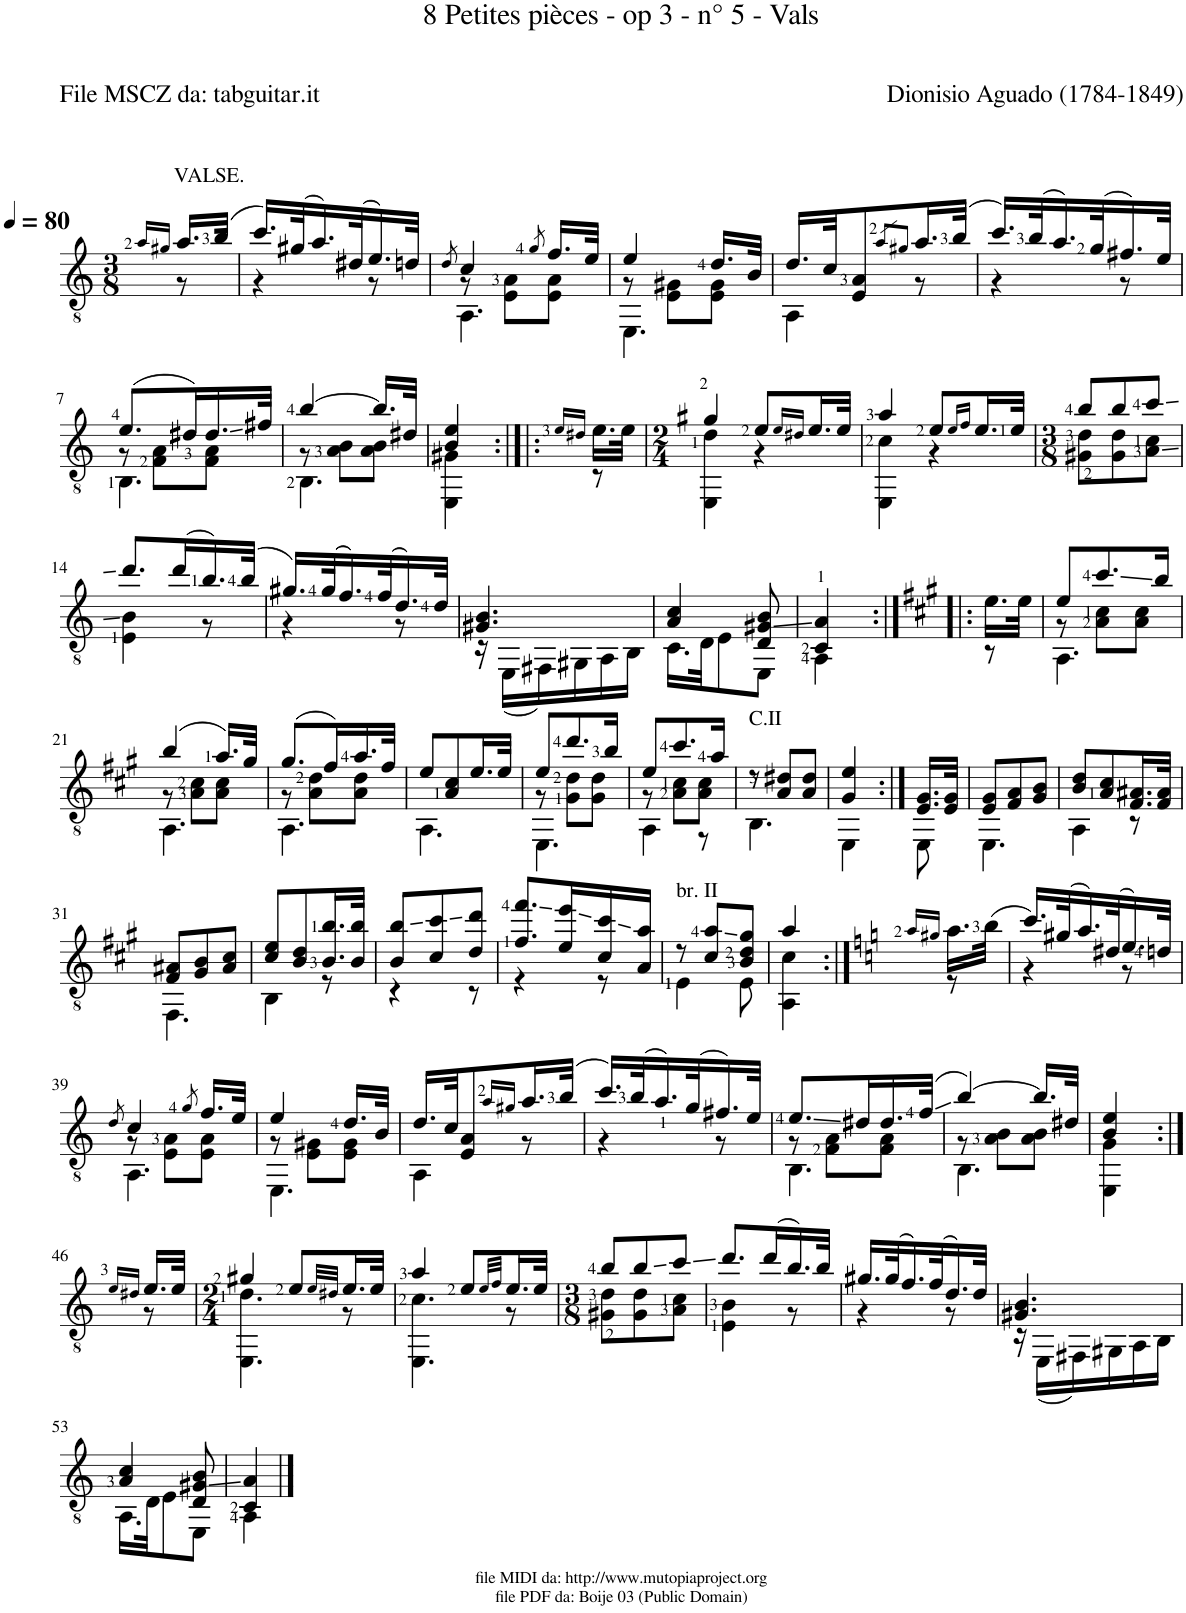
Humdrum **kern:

**kern
*part1
*staff1
*I"Guitar
*I'Guit.
*clefGv2
*k[]
*M3/8
*MM80
=1
16qa/LL
16qg#X/JJ
*^
!LO:TX:a:t=VALSE.	!
16.a/LL	8r
(32b/JJk	.
=2	=2
16.cc/LL)	4r
(32g#X/K	.
16.a/)	.
(32d#X/K	.
16.e/)	8r
32dn/JJk	.
*v	*v
=3
8qd/
*^
*	*^
4c/	8r	4.AA\
.	8E\ 8A\L	.
8qg/	.	.
16.f/LL	8E\ 8A\J	.
32e/JJk	.	.
=4	=4	=4
4e/	8r	4.EE\
.	8E\ 8G#X\L	.
16.d/LL	8E\ 8G#\J	.
32B/JJk	.	.
*	*v	*v
=5	=5
16.d/LL	4AA\
32c/JK	.
8E/ 8A/	.
8qa/L	.
8qg#X/J	.
16.a/L	8r
(32b/JJk	.
=6	=6
16.cc/LL)	4r
(32b/K	.
16.a/)	.
(32g/K	.
16.f#X/)	8r
32e/JJk	.
!!LO:LB:g=z	!!
=7	=7
*	*^
(8.e/L	8r	4.BB\
.	8F\ 8A\L	.
16d#X/L)	.	.
16.d#/	8F\ 8A\J	.
32f#X/JJk	.	.
=8	=8	=8
[4b/	8r	4.BB\
.	8A\ 8B\L	.
16.b/LL]	8A\ 8B\J	.
32d#X/JJk	.	.
*	*v	*v
=9	=9
4B/ 4e/	4EE\ 4G#X\
=10:|!|:	=10:|!|:
16qe/LL	.
16qd#X/JJ	.
16.e\LL	8r
32e\JJk	.
=11	=11
*M2/4	*
4g#X/	4EE\ 4d\
8e/L	4r
16qe/LL	.
16qd#X/JJ	.
16.e/L	.
32e/JJk	.
=12	=12
4a/	4EE\ 4c\
8e/L	4r
16qe/LL	.
16qf/JJ	.
16.e/L	.
32e/JJk	.
=13	=13
*M3/8	*
8b/L	8G#X\ 8d\L
8b/	8G#\ 8d\
8cc/J	8A\ 8c\J
!!LO:LB:g=z	!!
=14	=14
8.dd/L	4E\ 4B\
(16dd/L	.
16.b/)	8r
(32b/JJk	.
=15	=15
16.g#X/LL)	4r
(32g#/K	.
16.f/)	.
(32f/K	.
16.d/)	8r
32d/JJk	.
=16	=16
4.G#X/ 4.B/	16r
.	(16EE\LL
.	16FF#X\)
.	16GG#X\
.	16AA\
.	16BB\JJ
=17	=17
4A/ 4c/	16.C\LL
.	32D\JK
.	8E\
8D/ 8G#X/ 8B/	8EE\J
=18	=18
4C/ 4A/	4AA\
=19:|!|:	=19:|!|:
*k[f#c#g#]	*
16.e\LL	8r
32e\JJk	.
=20	=20
*	*^
8e/L	8r	4.AA\
8.cc#/	8A\ 8c#\L	.
.	8A\ 8c#\J	.
16b/Jk	.	.
!!LO:LB:g=z	!!	!!
=21	=21	=21
(4b/	8r	4.AA\
.	8A\ 8c#\L	.
16.a/LL)	8A\ 8c#\J	.
32g#/JJk	.	.
=22	=22	=22
(8.g#/L	8r	4.AA\
.	8A\ 8d\L	.
16f#/L)	.	.
16.a/	8A\ 8d\J	.
32f#/JJk	.	.
*	*v	*v
=23	=23
8e/L	4.AA\
8A/ 8c#/	.
16.e/L	.
32e/JJk	.
=24	=24
*	*^
8e/L	8r	4.EE\
8.dd/	8G#\ 8d\L	.
.	8G#\ 8d\J	.
16b/Jk	.	.
=25	=25	=25
8e/L	8r	4AA\
8.cc#/	8A\ 8c#\L	.
.	8A\ 8c#\J	8r
16a/Jk	.	.
*	*v	*v
=26	=26
!LO:TX:a:t=C.II	!
8r	4.BB\
8A/ 8d#X/L	.
8A/ 8d#/J	.
=27	=27
4G#/ 4e/	4EE\
=28:|!	=28:|!
16.E/ 16.G#/LL	8EE\
32E/ 32G#/JJk	.
=29	=29
8E/ 8G#/L	4.EE\
8F#/ 8A/	.
8G#/ 8B/J	.
=30	=30
8B/ 8d/L	4AA\
8A/ 8c#/	.
16.F#/ 16.A#X/L	8r
32F#/ 32A#/JJk	.
!!LO:LB:g=z	!!
=31	=31
8F#/ 8A#X/L	4.FF#\
8G#/ 8B/	.
8A#/ 8c#/J	.
=32	=32
8c#/ 8e/L	4BB\
8B/ 8d/	.
16.B/ 16.b/L	8r
32B/ 32b/JJk	.
=33	=33
8B/ 8b/L	4r
8c#/ 8cc#/	.
8d/ 8dd/J	8r
=34	=34
8.f#/ 8.ff#/L	4r
16e/ 16ee/L	.
16c#/ 16cc#/	8r
16A/ 16a/JJ	.
=35	=35
!LO:TX:a:t=br. II	!
8r	4E\
8c#/ 8a/L	.
8B/ 8d/ 8g#/J	8E\
=36	=36
4a/	4AA\ 4c#\
=37:|!	=37:|!
*k[]	*
16qa/LL	.
16qg#X/JJ	.
16.a\LL	8r
(32b\JJk	.
=38	=38
16.cc/LL)	4r
(32g#X/K	.
16.a/)	.
(32d#X/K	.
16.e/)	8r
32dn/JJk	.
*v	*v
!!LO:LB:g=z
=39
8qd/
*^
*	*^
4c/	8r	4.AA\
.	8E\ 8A\L	.
8qg/	.	.
16.f/LL	8E\ 8A\J	.
32e/JJk	.	.
=40	=40	=40
4e/	8r	4.EE\
.	8E\ 8G#X\L	.
16.d/LL	8E\ 8G#\J	.
32B/JJk	.	.
*	*v	*v
=41	=41
16.d/LL	4AA\
32c/JK	.
8E/ 8A/	.
16qa/LL	.
16qg#X/JJ	.
16.a/L	8r
(32b/JJk	.
=42	=42
16.cc/LL)	4r
(32b/K	.
16.a/)	.
(32g/K	.
16.f#X/)	8r
32e/JJk	.
=43	=43
*	*^
8.e/L	8r	4.BB\
.	8F\ 8A\L	.
16d#X/L	.	.
16.d#/	8F\ 8A\J	.
(32f/JJk	.	.
=44	=44	=44
[4b/)	8r	4.BB\
.	8A\ 8B\L	.
16.b/LL]	8A\ 8B\J	.
32d#X/JJk	.	.
*	*v	*v
=45	=45
4B/ 4e/	4EE\ 4G\
!!LO:LB:g=z	!!
=46:|!	=46:|!
16qe/LL	.
16qd#X/JJ	.
16.e/LL	8r
32e/JJk	.
=47	=47
*M2/4	*
4g#X/	4.EE\ 4.d\
8e/L	.
32qe/LLL	.
32qd#X/JJJ	.
16.e/L	8r
32e/JJk	.
=48	=48
4a/	4.EE\ 4.c\
8e/L	.
32qe/LLL	.
32qf/JJJ	.
16.e/L	8r
32e/JJk	.
=49	=49
*M3/8	*
8b/L	8G#X\ 8d\L
8b/	8G#\ 8d\
8cc/J	8A\ 8c\J
=50	=50
8.dd/L	4E\ 4B\
(16dd/L	.
16.b/)	8r
32b/JJk	.
=51	=51
16.g#X/LL	4r
(32g#/K	.
16.f/)	.
(32f/K	.
16.d/)	8r
32d/JJk	.
=52	=52
4.G#X/ 4.B/	16r
.	(16EE\LL
.	16FF#X\)
.	16GG#X\
.	16AA\
.	16BB\JJ
!!LO:LB:g=z	!!
=53	=53
4A/ 4c/	16.AA\LL
.	32D\JK
.	8E\
8D/ 8G#X/ 8B/	8EE\J
=54	=54
4C/ 4A/	4AA\
*v	*v
==
*-
